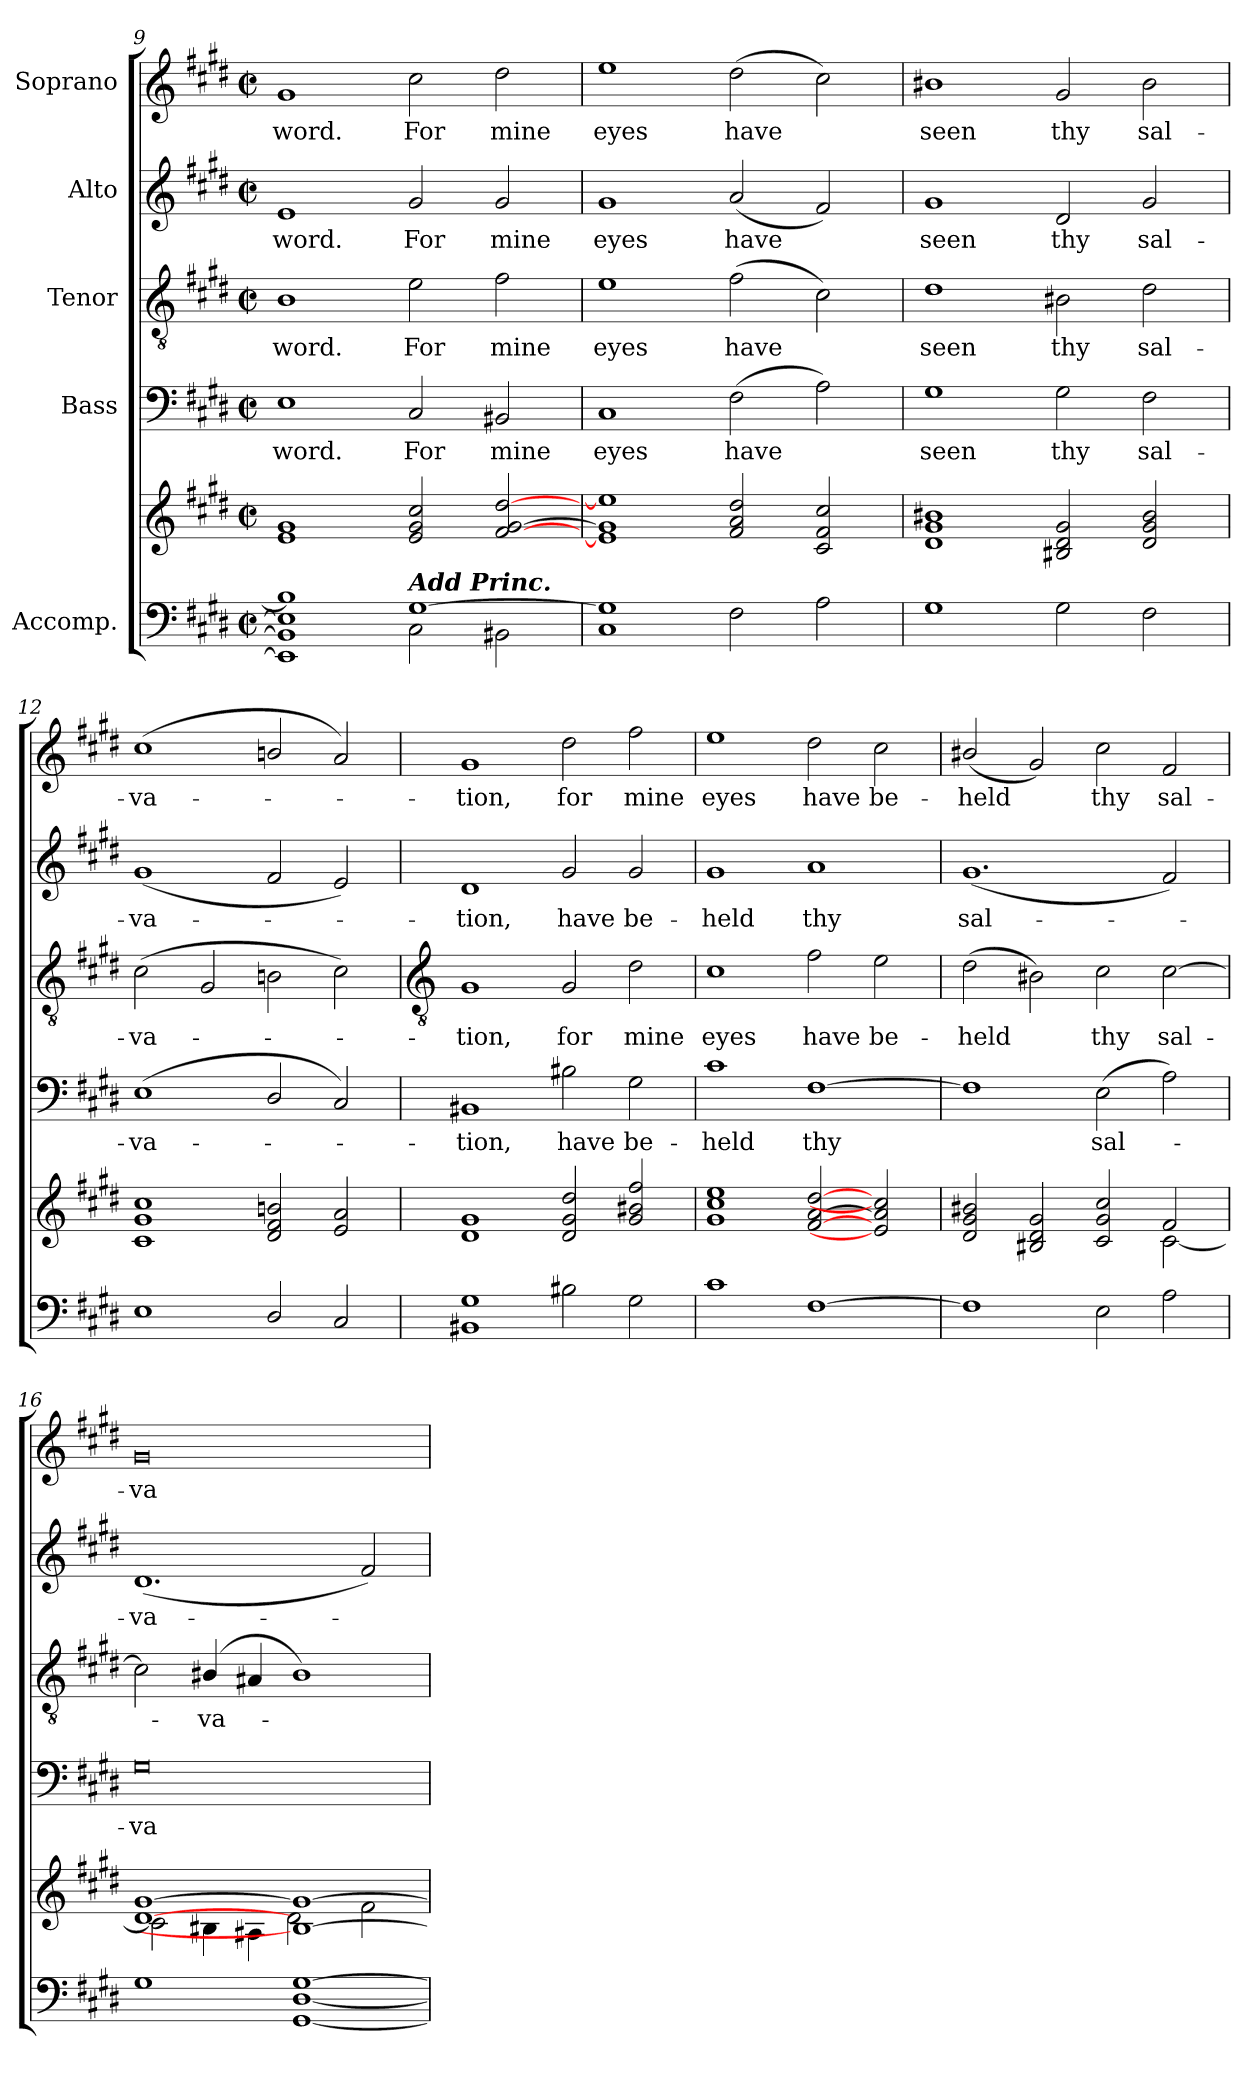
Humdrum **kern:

**kern	**kern	**kern	**text	**kern	**text	**kern	**text	**kern	**text
*part5	*part5	*part4	*part4	*part3	*part3	*part2	*part2	*part1	*part1
*staff6	*staff5	*staff4	*staff4	*staff3	*staff3	*staff2	*staff2	*staff1	*staff1
*I"Accomp.	*	*I"Bass	*	*I"Tenor	*	*I"Alto	*	*I"Soprano	*
*clefF4	*clefG2	*clefF4	*	*clefGv2	*	*clefG2	*	*clefG2	*
*k[f#c#g#d#]	*k[f#c#g#d#]	*k[f#c#g#d#]	*	*k[f#c#g#d#]	*	*k[f#c#g#d#]	*	*k[f#c#g#d#]	*
*E:	*E:	*E:	*	*E:	*	*E:	*	*E:	*
*M4/2	*M4/2	*M4/2	*	*M4/2	*	*M4/2	*	*M4/2	*
*met(c|)	*met(c|)	*met(c|)	*	*met(c|)	*	*met(c|)	*	*met(c|)	*
=9	=9	=9	=9	=9	=9	=9	=9	=9	=9
*^	*^	*	*	*	*	*	*	*	*
!	!	!	!	!	!LO:LY:b	!	!LO:LY:b	!	!LO:LY:b	!	!LO:LY:b
1B/]	1EE\] 1BB\] 1E\]	1e 1g#	0ryy	1E	word.	1B	word.	1e	word.	1g#	word.
!LO:TX:a:Bi:t=Add Princ.	!	!	!	!	!	!	!	!	!	!	!
!	!	!	!	!	!LO:LY:b	!	!LO:LY:b	!	!LO:LY:b	!	!LO:LY:b
[1G#/	2C#\	2e 2g# 2cc#	.	2C#	For	2e	For	2g#	For	2cc#	For
!	!	!	!	!	!LO:LY:b	!	!LO:LY:b	!	!LO:LY:b	!	!LO:LY:b
.	2BB#X\	[2f#/ [2g#/ [2dd#/	.	2BB#X	mine	2f#	mine	2g#	mine	2dd#	mine
=10	=10	=10	=10	=10	=10	=10	=10	=10	=10	=10	=10
!	!	!	!	!	!LO:LY:b	!	!LO:LY:b	!	!LO:LY:b	!	!LO:LY:b
1G#/]	1C#\	1e] 1g#] 1ee]	0ryy	1C#	eyes	1e	eyes	1g#	eyes	1ee	eyes
!	!	!	!	!	!LO:LY:b	!	!LO:LY:b	!	!LO:LY:b	!	!LO:LY:b
1ryy	2F#\	2f# 2a 2dd#	.	(>2F#	have	(>2f#	have	(<2a	have	(>2dd#	have
.	2A\	2c# 2f# 2cc#	.	2A)	.	2c#)	.	2f#)	.	2cc#)	.
=11	=11	=11	=11	=11	=11	=11	=11	=11	=11	=11	=11
!	!	!	!	!	!LO:LY:b	!	!LO:LY:b	!	!LO:LY:b	!	!LO:LY:b
0ryy	1G#\	1d# 1g# 1b#X	0ryy	1G#	seen	1d#	seen	1g#	seen	1b#X	seen
!	!	!	!	!	!LO:LY:b	!	!LO:LY:b	!	!LO:LY:b	!	!LO:LY:b
.	2G#\	2B#X 2d# 2g#	.	2G#	thy	2B#X	thy	2d#	thy	2g#	thy
!	!	!	!	!	!LO:LY:b	!	!LO:LY:b	!	!LO:LY:b	!	!LO:LY:b
.	2F#\	2d# 2g# 2b#	.	2F#	sal-	2d#	sal-	2g#	sal-	2b#	sal-
=12	=12	=12	=12	=12	=12	=12	=12	=12	=12	=12	=12
!	!	!	!	!	!LO:LY:b	!	!LO:LY:b	!	!LO:LY:b	!	!LO:LY:b
0ryy	1E\	1c# 1g# 1cc#	0ryy	(<1E	-va-	(>2c#	-va-	(<1g#	-va-	(<1cc#	-va-
.	.	.	.	.	.	2G#	.	.	.	.	.
.	2D#/	2d#/ 2f#/ 2bn/	.	2D#/	.	2Bn	.	2f#	.	2bn/	.
.	2C#/	2e 2a	.	2C#)	.	2c#)	.	2e)	.	2a)	.
*v	*v	*	*	*	*	*	*	*	*	*	*
!!LO:LB:g=z
=13	=13	=13	=13	=13	=13	=13	=13	=13	=13	=13
*	*	*	*	*	*clefGv2	*	*	*	*	*
*^	*	*	*	*	*	*	*	*	*	*
!	!	!	!	!	!LO:LY:b	!	!LO:LY:b	!	!LO:LY:b	!	!LO:LY:b
*v	*v	*	*	*	*	*	*	*	*	*	*
1BB#X 1G#	1d# 1g#	0ryy	1BB#X	tion,	1G#	tion,	1d#	tion,	1g#	tion,
!	!	!	!	!LO:LY:b	!	!LO:LY:b	!	!LO:LY:b	!	!LO:LY:b
2B#X	2d# 2g# 2dd#	.	2B#X	have	2G#	for	2g#	have	2dd#	for
!	!	!	!	!LO:LY:b	!	!LO:LY:b	!	!LO:LY:b	!	!LO:LY:b
2G#	2g# 2b#X 2ff#	.	2G#	be-	2d#	mine	2g#	be-	2ff#	mine
=14	=14	=14	=14	=14	=14	=14	=14	=14	=14	=14
!	!	!	!	!LO:LY:b	!	!LO:LY:b	!	!LO:LY:b	!	!LO:LY:b
1c#	1g# 1cc# 1ee	0ryy	1c#	-held	1c#	eyes	1g#	-held	1ee	eyes
!	!	!	!	!LO:LY:b	!	!LO:LY:b	!	!LO:LY:b	!	!LO:LY:b
[1F#	[2f# [2a [2dd#	.	[1F#	thy	2f#	have	1a	thy	2dd#	have
!	!	!	!	!	!	!LO:LY:b	!	!	!	!LO:LY:b
.	2e] 2a] 2cc#]	.	.	.	2e	be-	.	.	2cc#	be-
=15	=15	=15	=15	=15	=15	=15	=15	=15	=15	=15
!	!	!	!	!	!	!LO:LY:b	!	!LO:LY:b	!	!LO:LY:b
1F#]	2d#/ 2g#/ 2b#X/	1.ryy	1F#]	.	(>2d#	-held	(<1.g#	sal-	(<2b#X/	-held
.	2B#X 2d# 2g#	.	.	.	2B#X)	.	.	.	2g#)	.
!	!	!	!	!LO:LY:b	!	!LO:LY:b	!	!	!	!LO:LY:b
2E	2c# 2g# 2cc#	.	(>2E	sal-	2c#	thy	.	.	2cc#	thy
!	!	!	!	!	!	!LO:LY:b	!	!	!	!LO:LY:b
2A	2f#	[2c#\	2A)	.	[2c#	sal-	2f#)	.	2f#	sal-
=16	=16	=16	=16	=16	=16	=16	=16	=16	=16	=16
!	!	!	!	!LO:LY:b	!	!	!	!LO:LY:b	!	!LO:LY:b
1G#	[1d# [1g#	2c#\]	0G#	va-	2c#]	.	(<1.d#	va-	0g#	-va-
!	!	!	!	!	!	!LO:LY:b	!	!	!	!
.	.	4B#X\	.	.	(<4B#X/	va-	.	.	.	.
.	.	4A#X\	.	.	4A#X	.	.	.	.	.
[1GG# [1D# [1G#	1B#_ 1g#_	2d#\	.	.	1B#)	.	.	.	.	.
.	.	2f#\	.	.	.	.	2f#)	.	.	.
*	*v	*v	*	*	*	*	*	*	*	*
=	=	=	=	=	=	=	=	=	=
*-	*-	*-	*-	*-	*-	*-	*-	*-	*-
